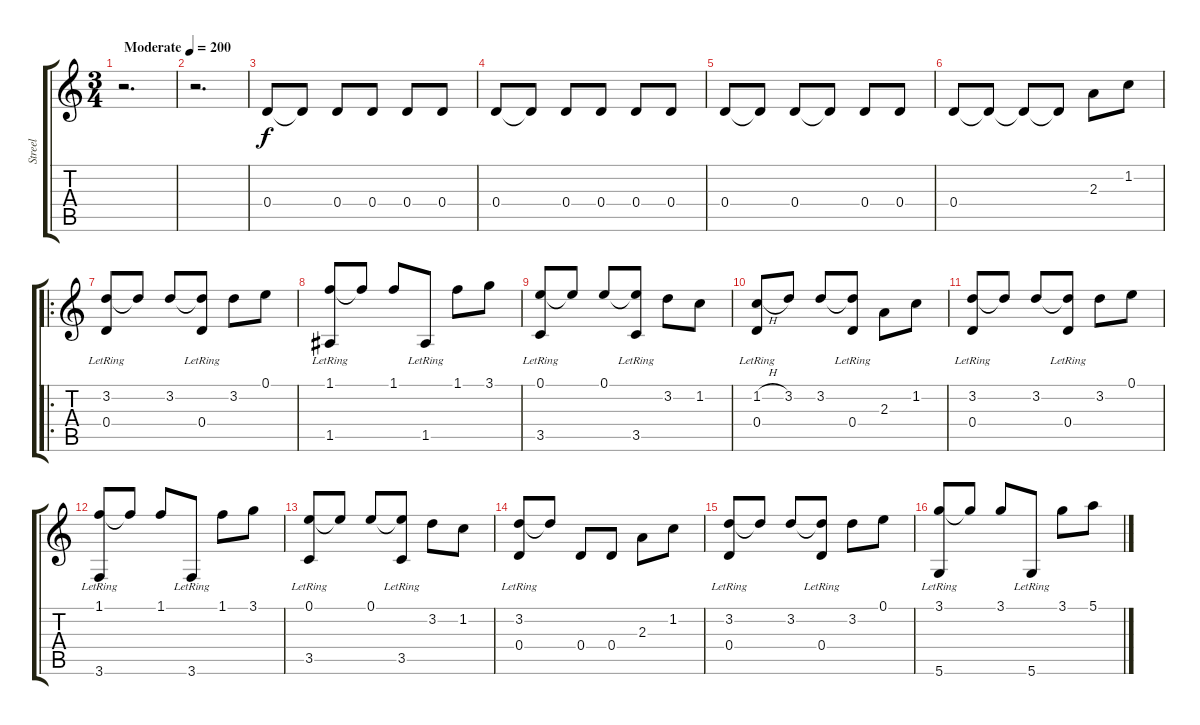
\track ("Streel" "Streel") {instrument acousticguitarsteel}
\staff {score tabs}
\tuning (E4 B3 G3 D3 A2 D2) {hide}
\ts (3 4)
\tempo (200 "Moderate")
\clef g2
\ks c
r.2{d dy f instrument acousticguitarsteel} |
r.2{d} |
0.4.8 0.4{t}.8 0.4.8 0.4.8 0.4.8 0.4.8 |
0.4.8 0.4{t}.8 0.4.8 0.4.8 0.4.8 0.4.8 |
0.4.8 0.4{t}.8 0.4.8 0.4{t}.8 0.4.8 0.4.8 |
0.4.8 0.4{t}.8 0.4{t}.8 0.4{t}.8 2.3.8 1.2.8 |
\ro
(3.2 0.4{lr}).8 3.2{t}.8 3.2.8 (3.2{t} 0.4{lr}).8 3.2.8 0.1.8 |
(1.1 1.5{lr}).8 1.1{t}.8 1.1.8 1.5{lr}.8 1.1.8 3.1.8 |
(0.1 3.5{lr}).8 0.1{t}.8 0.1.8 (0.1{t} 3.5{lr}).8 3.2.8 1.2.8 |
(1.2{h} 0.4{lr}).8 3.2.8 3.2.8 (3.2{t} 0.4{lr}).8 2.3.8 1.2.8 |
(3.2 0.4{lr}).8 3.2{t}.8 3.2.8 (3.2{t} 0.4{lr}).8 3.2.8 0.1.8 |
(1.1 3.6{lr}).8 1.1{t}.8 1.1.8 3.6{lr}.8 1.1.8 3.1.8 |
(0.1 3.5{lr}).8 0.1{t}.8 0.1.8 (0.1{t} 3.5{lr}).8 3.2.8 1.2.8 |
(3.2 0.4{lr}).8 3.2{t}.8 0.4.8 0.4.8 2.3.8 1.2.8 |
(3.2 0.4{lr}).8 3.2{t}.8 3.2.8 (3.2{t} 0.4{lr}).8 3.2.8 0.1.8 |
(3.1 5.6{lr}).8 3.1{t}.8 3.1.8 5.6{lr}.8 3.1.8 5.1.8
